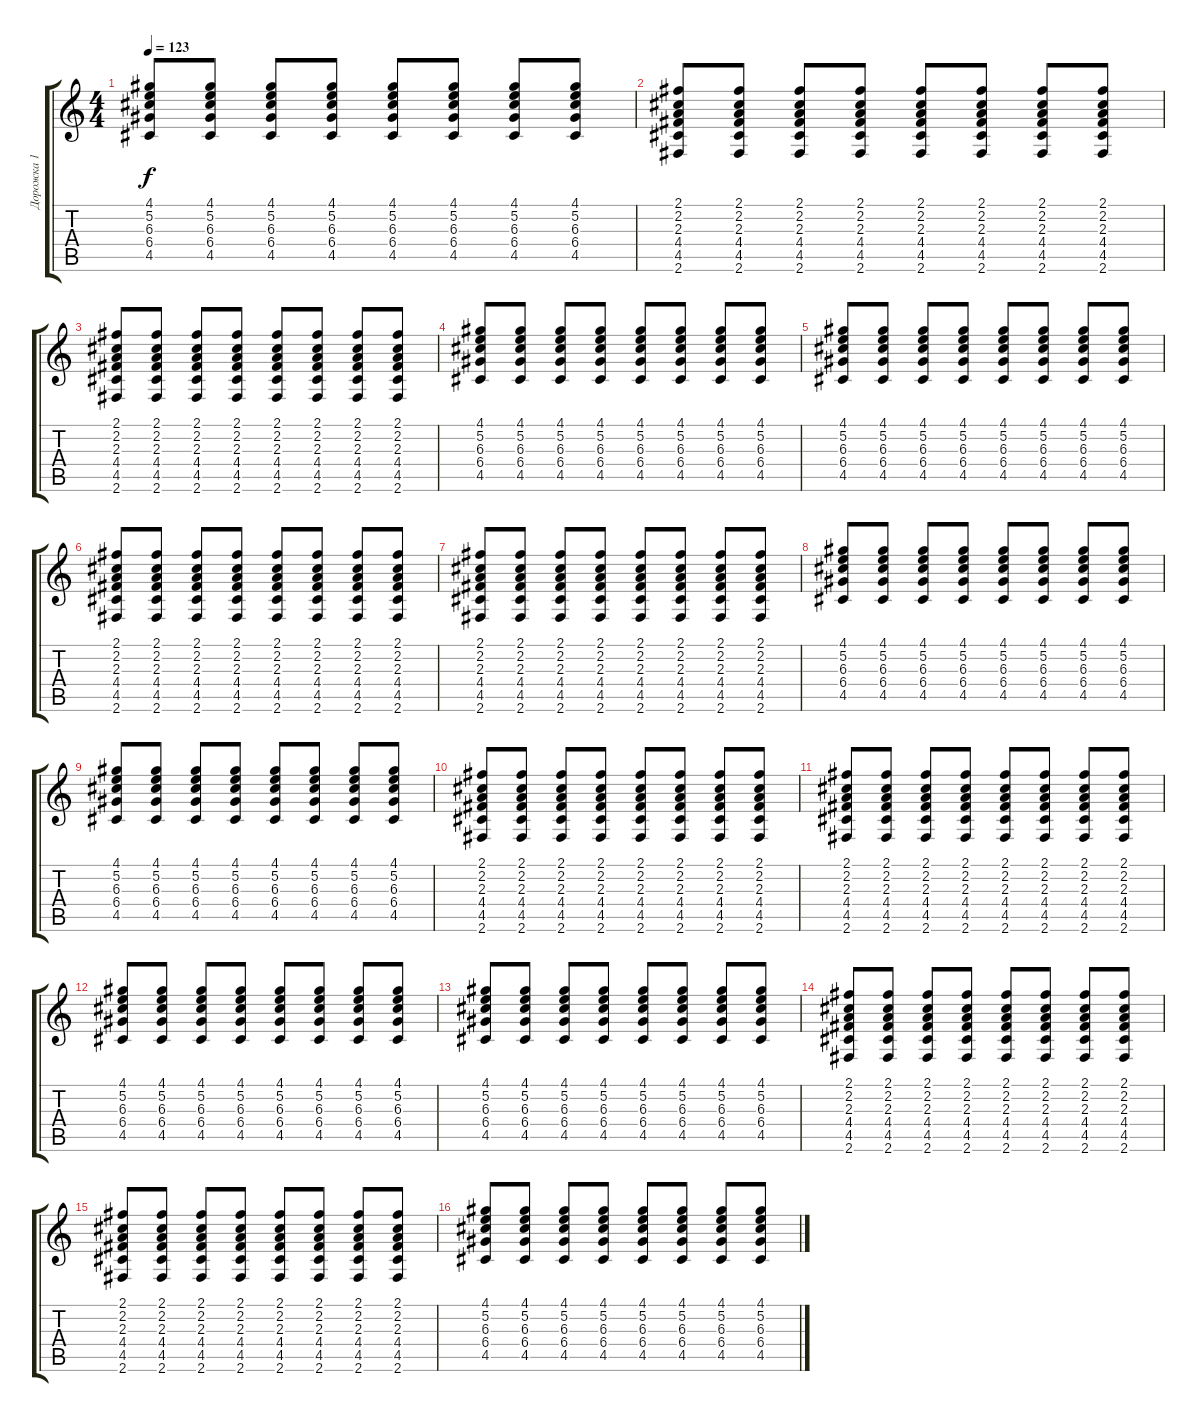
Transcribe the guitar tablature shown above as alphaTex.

\track ("Дорожка 1" "Дорожка 1") {instrument acousticguitarsteel}
\staff {score tabs}
\tuning (E4 B3 G3 D3 A2 E2) {hide}
\ts (4 4)
\tempo 123
\clef g2
\ks c
(4.1 5.2 6.3 6.4 4.5).8{dy f} (4.1 5.2 6.3 6.4 4.5).8 (4.1 5.2 6.3 6.4 4.5).8 (4.1 5.2 6.3 6.4 4.5).8 (4.1 5.2 6.3 6.4 4.5).8 (4.1 5.2 6.3 6.4 4.5).8 (4.1 5.2 6.3 6.4 4.5).8 (4.1 5.2 6.3 6.4 4.5).8 |
(2.1 2.2 2.3 4.4 4.5 2.6).8 (2.1 2.2 2.3 4.4 4.5 2.6).8 (2.1 2.2 2.3 4.4 4.5 2.6).8 (2.1 2.2 2.3 4.4 4.5 2.6).8 (2.1 2.2 2.3 4.4 4.5 2.6).8 (2.1 2.2 2.3 4.4 4.5 2.6).8 (2.1 2.2 2.3 4.4 4.5 2.6).8 (2.1 2.2 2.3 4.4 4.5 2.6).8 |
(2.1 2.2 2.3 4.4 4.5 2.6).8 (2.1 2.2 2.3 4.4 4.5 2.6).8 (2.1 2.2 2.3 4.4 4.5 2.6).8 (2.1 2.2 2.3 4.4 4.5 2.6).8 (2.1 2.2 2.3 4.4 4.5 2.6).8 (2.1 2.2 2.3 4.4 4.5 2.6).8 (2.1 2.2 2.3 4.4 4.5 2.6).8 (2.1 2.2 2.3 4.4 4.5 2.6).8 |
(4.1 5.2 6.3 6.4 4.5).8 (4.1 5.2 6.3 6.4 4.5).8 (4.1 5.2 6.3 6.4 4.5).8 (4.1 5.2 6.3 6.4 4.5).8 (4.1 5.2 6.3 6.4 4.5).8 (4.1 5.2 6.3 6.4 4.5).8 (4.1 5.2 6.3 6.4 4.5).8 (4.1 5.2 6.3 6.4 4.5).8 |
(4.1 5.2 6.3 6.4 4.5).8 (4.1 5.2 6.3 6.4 4.5).8 (4.1 5.2 6.3 6.4 4.5).8 (4.1 5.2 6.3 6.4 4.5).8 (4.1 5.2 6.3 6.4 4.5).8 (4.1 5.2 6.3 6.4 4.5).8 (4.1 5.2 6.3 6.4 4.5).8 (4.1 5.2 6.3 6.4 4.5).8 |
(2.1 2.2 2.3 4.4 4.5 2.6).8 (2.1 2.2 2.3 4.4 4.5 2.6).8 (2.1 2.2 2.3 4.4 4.5 2.6).8 (2.1 2.2 2.3 4.4 4.5 2.6).8 (2.1 2.2 2.3 4.4 4.5 2.6).8 (2.1 2.2 2.3 4.4 4.5 2.6).8 (2.1 2.2 2.3 4.4 4.5 2.6).8 (2.1 2.2 2.3 4.4 4.5 2.6).8 |
(2.1 2.2 2.3 4.4 4.5 2.6).8 (2.1 2.2 2.3 4.4 4.5 2.6).8 (2.1 2.2 2.3 4.4 4.5 2.6).8 (2.1 2.2 2.3 4.4 4.5 2.6).8 (2.1 2.2 2.3 4.4 4.5 2.6).8 (2.1 2.2 2.3 4.4 4.5 2.6).8 (2.1 2.2 2.3 4.4 4.5 2.6).8 (2.1 2.2 2.3 4.4 4.5 2.6).8 |
(4.1 5.2 6.3 6.4 4.5).8 (4.1 5.2 6.3 6.4 4.5).8 (4.1 5.2 6.3 6.4 4.5).8 (4.1 5.2 6.3 6.4 4.5).8 (4.1 5.2 6.3 6.4 4.5).8 (4.1 5.2 6.3 6.4 4.5).8 (4.1 5.2 6.3 6.4 4.5).8 (4.1 5.2 6.3 6.4 4.5).8 |
(4.1 5.2 6.3 6.4 4.5).8 (4.1 5.2 6.3 6.4 4.5).8 (4.1 5.2 6.3 6.4 4.5).8 (4.1 5.2 6.3 6.4 4.5).8 (4.1 5.2 6.3 6.4 4.5).8 (4.1 5.2 6.3 6.4 4.5).8 (4.1 5.2 6.3 6.4 4.5).8 (4.1 5.2 6.3 6.4 4.5).8 |
(2.1 2.2 2.3 4.4 4.5 2.6).8 (2.1 2.2 2.3 4.4 4.5 2.6).8 (2.1 2.2 2.3 4.4 4.5 2.6).8 (2.1 2.2 2.3 4.4 4.5 2.6).8 (2.1 2.2 2.3 4.4 4.5 2.6).8 (2.1 2.2 2.3 4.4 4.5 2.6).8 (2.1 2.2 2.3 4.4 4.5 2.6).8 (2.1 2.2 2.3 4.4 4.5 2.6).8 |
(2.1 2.2 2.3 4.4 4.5 2.6).8 (2.1 2.2 2.3 4.4 4.5 2.6).8 (2.1 2.2 2.3 4.4 4.5 2.6).8 (2.1 2.2 2.3 4.4 4.5 2.6).8 (2.1 2.2 2.3 4.4 4.5 2.6).8 (2.1 2.2 2.3 4.4 4.5 2.6).8 (2.1 2.2 2.3 4.4 4.5 2.6).8 (2.1 2.2 2.3 4.4 4.5 2.6).8 |
(4.1 5.2 6.3 6.4 4.5).8 (4.1 5.2 6.3 6.4 4.5).8 (4.1 5.2 6.3 6.4 4.5).8 (4.1 5.2 6.3 6.4 4.5).8 (4.1 5.2 6.3 6.4 4.5).8 (4.1 5.2 6.3 6.4 4.5).8 (4.1 5.2 6.3 6.4 4.5).8 (4.1 5.2 6.3 6.4 4.5).8 |
(4.1 5.2 6.3 6.4 4.5).8 (4.1 5.2 6.3 6.4 4.5).8 (4.1 5.2 6.3 6.4 4.5).8 (4.1 5.2 6.3 6.4 4.5).8 (4.1 5.2 6.3 6.4 4.5).8 (4.1 5.2 6.3 6.4 4.5).8 (4.1 5.2 6.3 6.4 4.5).8 (4.1 5.2 6.3 6.4 4.5).8 |
(2.1 2.2 2.3 4.4 4.5 2.6).8 (2.1 2.2 2.3 4.4 4.5 2.6).8 (2.1 2.2 2.3 4.4 4.5 2.6).8 (2.1 2.2 2.3 4.4 4.5 2.6).8 (2.1 2.2 2.3 4.4 4.5 2.6).8 (2.1 2.2 2.3 4.4 4.5 2.6).8 (2.1 2.2 2.3 4.4 4.5 2.6).8 (2.1 2.2 2.3 4.4 4.5 2.6).8 |
(2.1 2.2 2.3 4.4 4.5 2.6).8 (2.1 2.2 2.3 4.4 4.5 2.6).8 (2.1 2.2 2.3 4.4 4.5 2.6).8 (2.1 2.2 2.3 4.4 4.5 2.6).8 (2.1 2.2 2.3 4.4 4.5 2.6).8 (2.1 2.2 2.3 4.4 4.5 2.6).8 (2.1 2.2 2.3 4.4 4.5 2.6).8 (2.1 2.2 2.3 4.4 4.5 2.6).8 |
(4.1 5.2 6.3 6.4 4.5).8 (4.1 5.2 6.3 6.4 4.5).8 (4.1 5.2 6.3 6.4 4.5).8 (4.1 5.2 6.3 6.4 4.5).8 (4.1 5.2 6.3 6.4 4.5).8 (4.1 5.2 6.3 6.4 4.5).8 (4.1 5.2 6.3 6.4 4.5).8 (4.1 5.2 6.3 6.4 4.5).8
